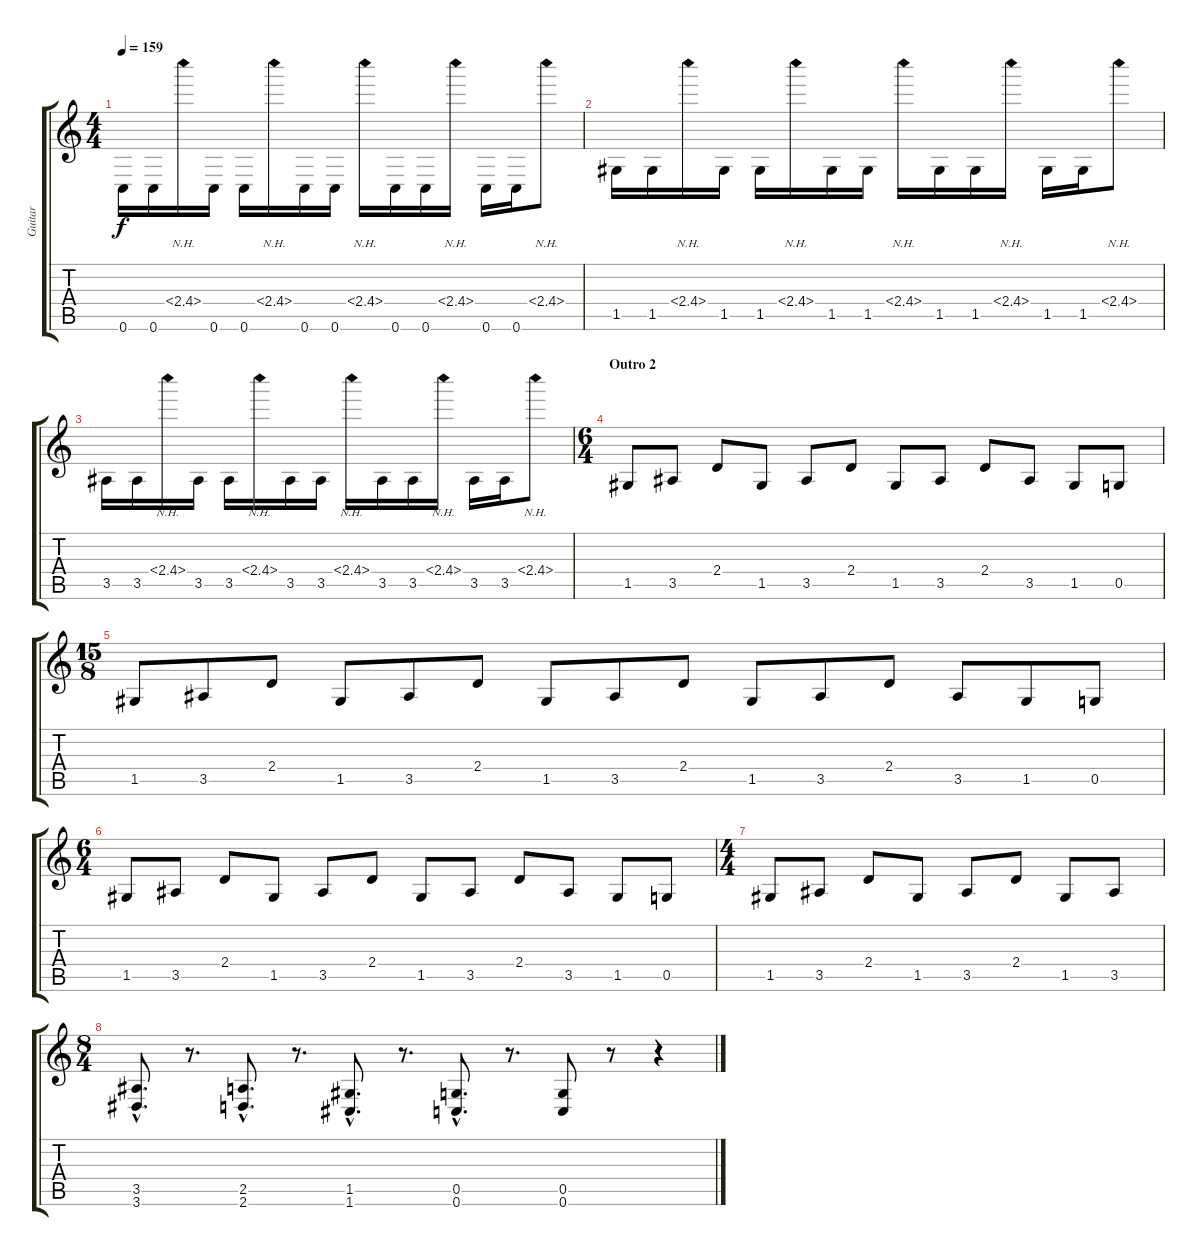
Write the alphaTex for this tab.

\track ("Guitar" "Guitar") {instrument distortionguitar}
\staff {score tabs}
\tuning (D4 A3 F3 C3 G2 C2) {hide}
\ts (4 4)
\tempo 159
\clef g2
\ks c
0.6.16{dy f} 0.6.16 2.4{nh}.16 0.6.16 0.6.16 2.4{nh}.16 0.6.16 0.6.16 2.4{nh}.16 0.6.16 0.6.16 2.4{nh}.16 0.6.16 0.6.16 2.4{nh}.8 |
1.5.16 1.5.16 2.4{nh}.16 1.5.16 1.5.16 2.4{nh}.16 1.5.16 1.5.16 2.4{nh}.16 1.5.16 1.5.16 2.4{nh}.16 1.5.16 1.5.16 2.4{nh}.8 |
3.5.16 3.5.16 2.4{nh}.16 3.5.16 3.5.16 2.4{nh}.16 3.5.16 3.5.16 2.4{nh}.16 3.5.16 3.5.16 2.4{nh}.16 3.5.16 3.5.16 2.4{nh}.8 |
\ts (6 4)
\section ("" "Outro 2")
1.5.8 3.5.8 2.4.8 1.5.8 3.5.8 2.4.8 1.5.8 3.5.8 2.4.8 3.5.8 1.5.8 0.5.8 |
\ts (15 8)
1.5.8 3.5.8 2.4.8 1.5.8 3.5.8 2.4.8 1.5.8 3.5.8 2.4.8 1.5.8 3.5.8 2.4.8 3.5.8 1.5.8 0.5.8 |
\ts (6 4)
1.5.8 3.5.8 2.4.8 1.5.8 3.5.8 2.4.8 1.5.8 3.5.8 2.4.8 3.5.8 1.5.8 0.5.8 |
\ts (4 4)
1.5.8 3.5.8 2.4.8 1.5.8 3.5.8 2.4.8 1.5.8 3.5.8 |
\ts (8 4)
(3.5{hac} 3.6{hac}).8{d} r.8{d} (2.5{hac} 2.6{hac}).8{d} r.8{d} (1.5{hac} 1.6{hac}).8{d} r.8{d} (0.5{hac} 0.6{hac}).8{d} r.8{d} (0.5 0.6).8 r.8 r.4
